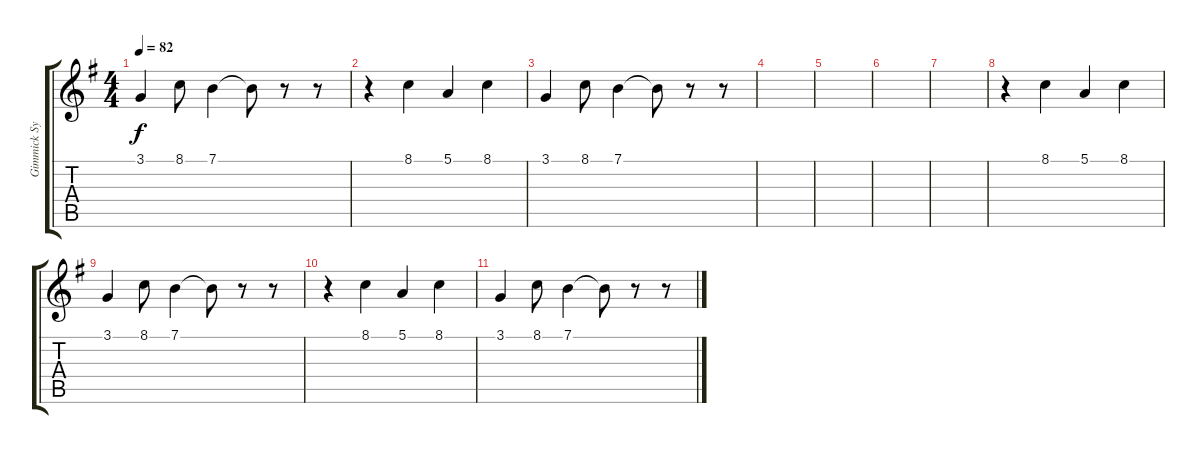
\track ("Gimmick Synthé" "Gimmick Sy") {instrument fx5brightness}
\staff {score tabs}
\tuning (E4 B3 G3 D3 A2 E2) {hide}
\ts (4 4)
\tempo 82
\clef g2
\ks g
3.1.4{dy f} 8.1.8 7.1.4 7.1{t}.8 r.8 r.8 |
r.4 8.1.4 5.1.4 8.1.4 |
3.1.4 8.1.8 7.1.4 7.1{t}.8 r.8 r.8 |
|
|
|
|
r.4 8.1.4 5.1.4 8.1.4 |
3.1.4 8.1.8 7.1.4 7.1{t}.8 r.8 r.8 |
r.4 8.1.4 5.1.4 8.1.4 |
3.1.4 8.1.8 7.1.4 7.1{t}.8 r.8 r.8
